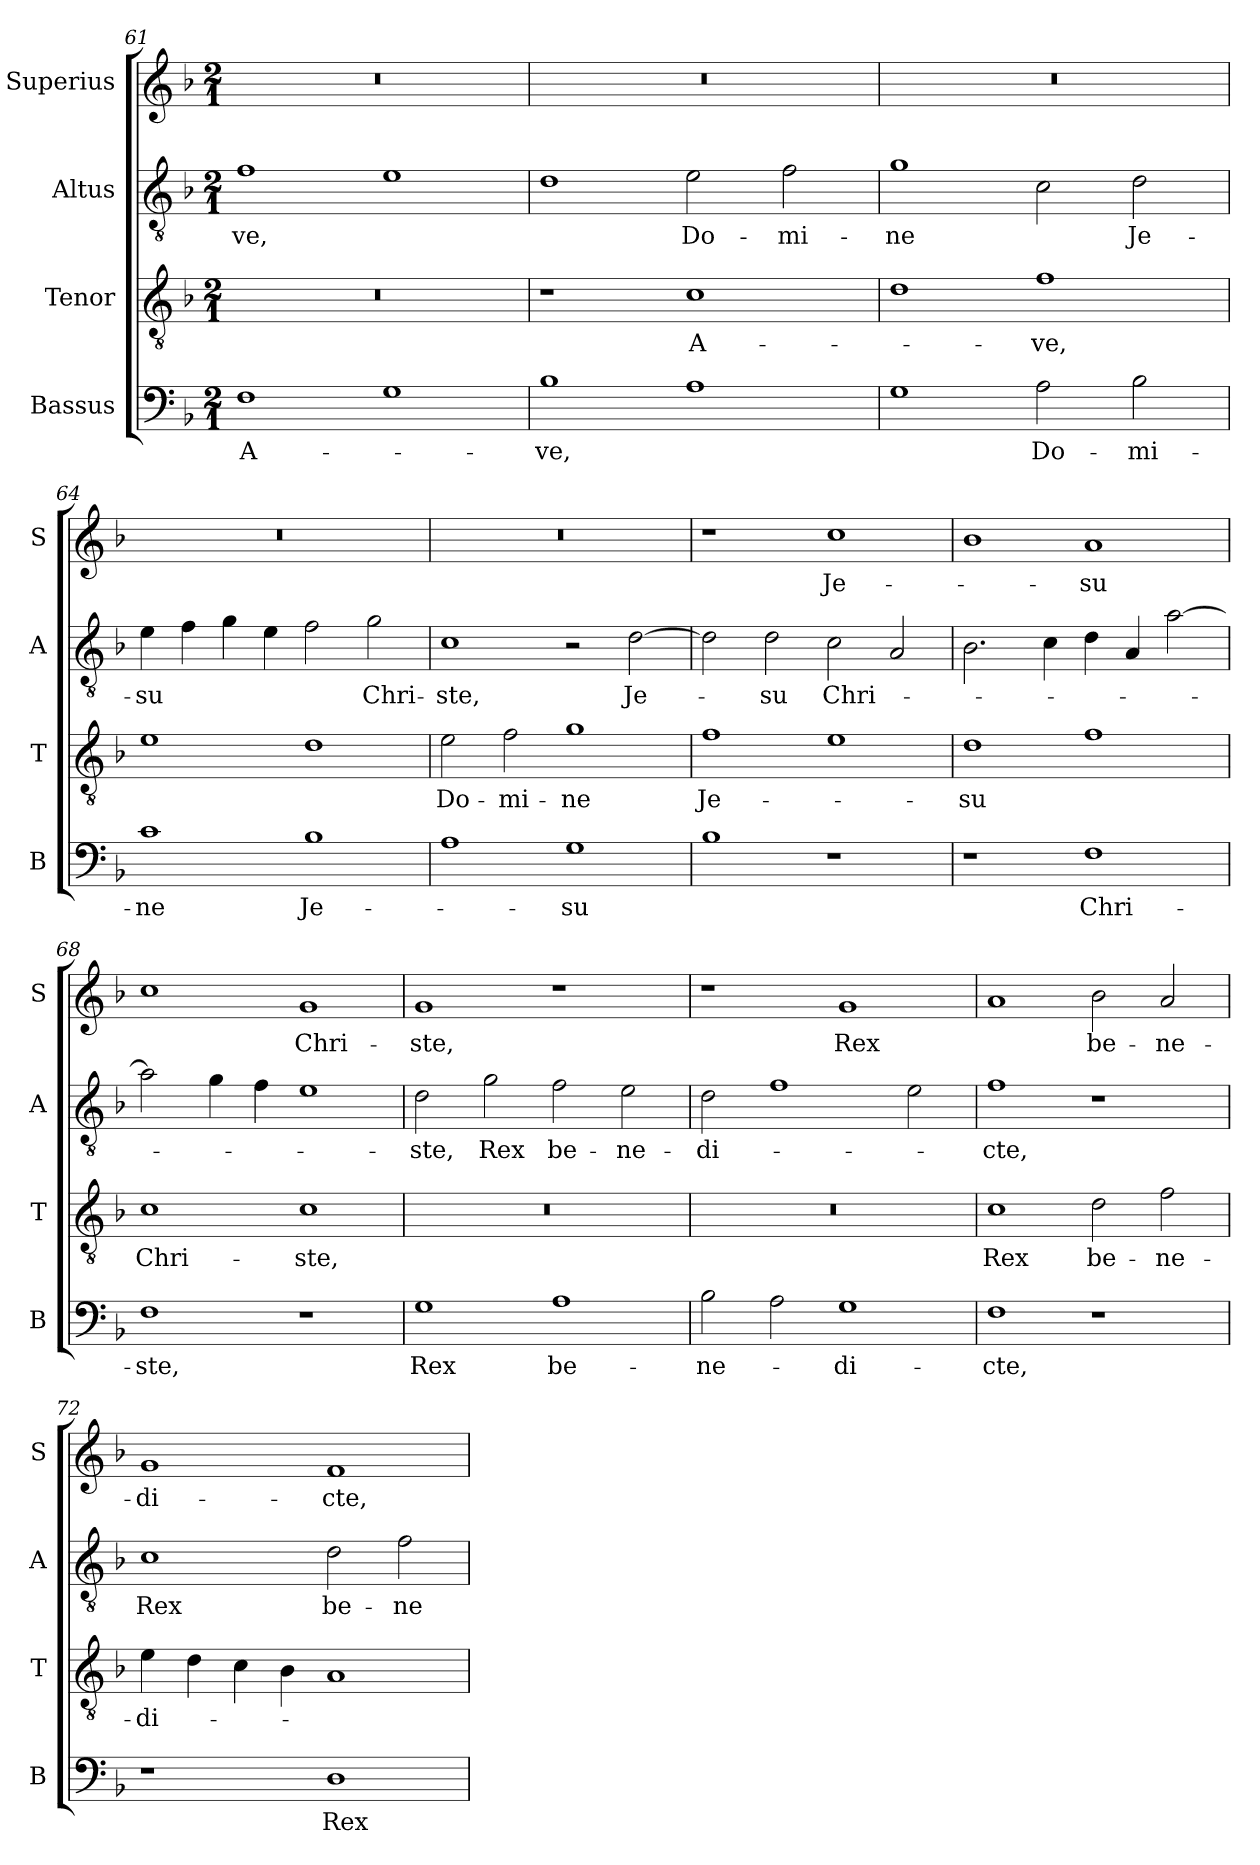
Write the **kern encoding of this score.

**kern	**text	**kern	**text	**kern	**text	**kern	**text
*part4	*part4	*part3	*part3	*part2	*part2	*part1	*part1
*staff4	*staff4	*staff3	*staff3	*staff2	*staff2	*staff1	*staff1
*I"Bassus	*	*I"Tenor	*	*I"Altus	*	*I"Superius	*
*I'B	*	*I'T	*	*I'A	*	*I'S	*
*clefF4	*	*clefGv2	*	*clefGv2	*	*clefG2	*
*k[b-]	*	*k[b-]	*	*k[b-]	*	*k[b-]	*
*F:	*	*F:	*	*F:	*	*F:	*
*M2/1	*	*M2/1	*	*M2/1	*	*M2/1	*
=61	=61	=61	=61	=61	=61	=61	=61
1F	A-	0r	.	1f	-ve,	0r	.
1G	.	.	.	1e	.	.	.
=62	=62	=62	=62	=62	=62	=62	=62
1B-	-ve,	1r	.	1d	.	0r	.
1A	.	1c	A-	2e	Do-	.	.
.	.	.	.	2f	-mi-	.	.
=63	=63	=63	=63	=63	=63	=63	=63
1G	.	1d	.	1g	-ne	0r	.
2A	Do-	1f	-ve,	2c	.	.	.
2B-	-mi-	.	.	2d	Je-	.	.
=64	=64	=64	=64	=64	=64	=64	=64
1c	-ne	1e	.	4e	-su	0r	.
.	.	.	.	4f	.	.	.
.	.	.	.	4g	.	.	.
.	.	.	.	4e	.	.	.
1B-	Je-	1d	.	2f	.	.	.
.	.	.	.	2g	Chri-	.	.
=65	=65	=65	=65	=65	=65	=65	=65
1A	.	2e	Do-	1c	-ste,	0r	.
.	.	2f	-mi-	.	.	.	.
1G	-su	1g	-ne	2r	.	.	.
.	.	.	.	[2d	Je-	.	.
=66	=66	=66	=66	=66	=66	=66	=66
1B-	.	1f	Je-	2d]	.	1r	.
.	.	.	.	2d	-su	.	.
1r	.	1e	.	2c	Chri-	1cc	Je-
.	.	.	.	2A	.	.	.
=67	=67	=67	=67	=67	=67	=67	=67
1r	.	1d	-su	2.B-	.	1b-	.
.	.	.	.	4c	.	.	.
1F	Chri-	1f	.	4d	.	1a	-su
.	.	.	.	4A	.	.	.
.	.	.	.	[2a	.	.	.
=68	=68	=68	=68	=68	=68	=68	=68
1F	-ste,	1c	Chri-	2a]	.	1cc	.
.	.	.	.	4g	.	.	.
.	.	.	.	4f	.	.	.
1r	.	1c	-ste,	1e	.	1g	Chri-
=69	=69	=69	=69	=69	=69	=69	=69
1G	Rex	0r	.	2d	-ste,	1g	-ste,
.	.	.	.	2g	Rex	.	.
1A	be-	.	.	2f	be-	1r	.
.	.	.	.	2e	-ne-	.	.
=70	=70	=70	=70	=70	=70	=70	=70
2B-	-ne-	0r	.	2d	-di-	1r	.
2A	.	.	.	1f	.	.	.
1G	-di-	.	.	.	.	1g	Rex
.	.	.	.	2e	.	.	.
=71	=71	=71	=71	=71	=71	=71	=71
1F	-cte,	1c	Rex	1f	-cte,	1a	.
1r	.	2d	be-	1r	.	2b-	be-
.	.	2f	-ne-	.	.	2a	-ne-
=72	=72	=72	=72	=72	=72	=72	=72
1r	.	4e	-di-	1c	Rex	1g	-di-
.	.	4d	.	.	.	.	.
.	.	4c	.	.	.	.	.
.	.	4B-	.	.	.	.	.
1D	Rex	1A	.	2d	be-	1f	-cte,
.	.	.	.	2f	-ne-	.	.
=	=	=	=	=	=	=	=
*-	*-	*-	*-	*-	*-	*-	*-
